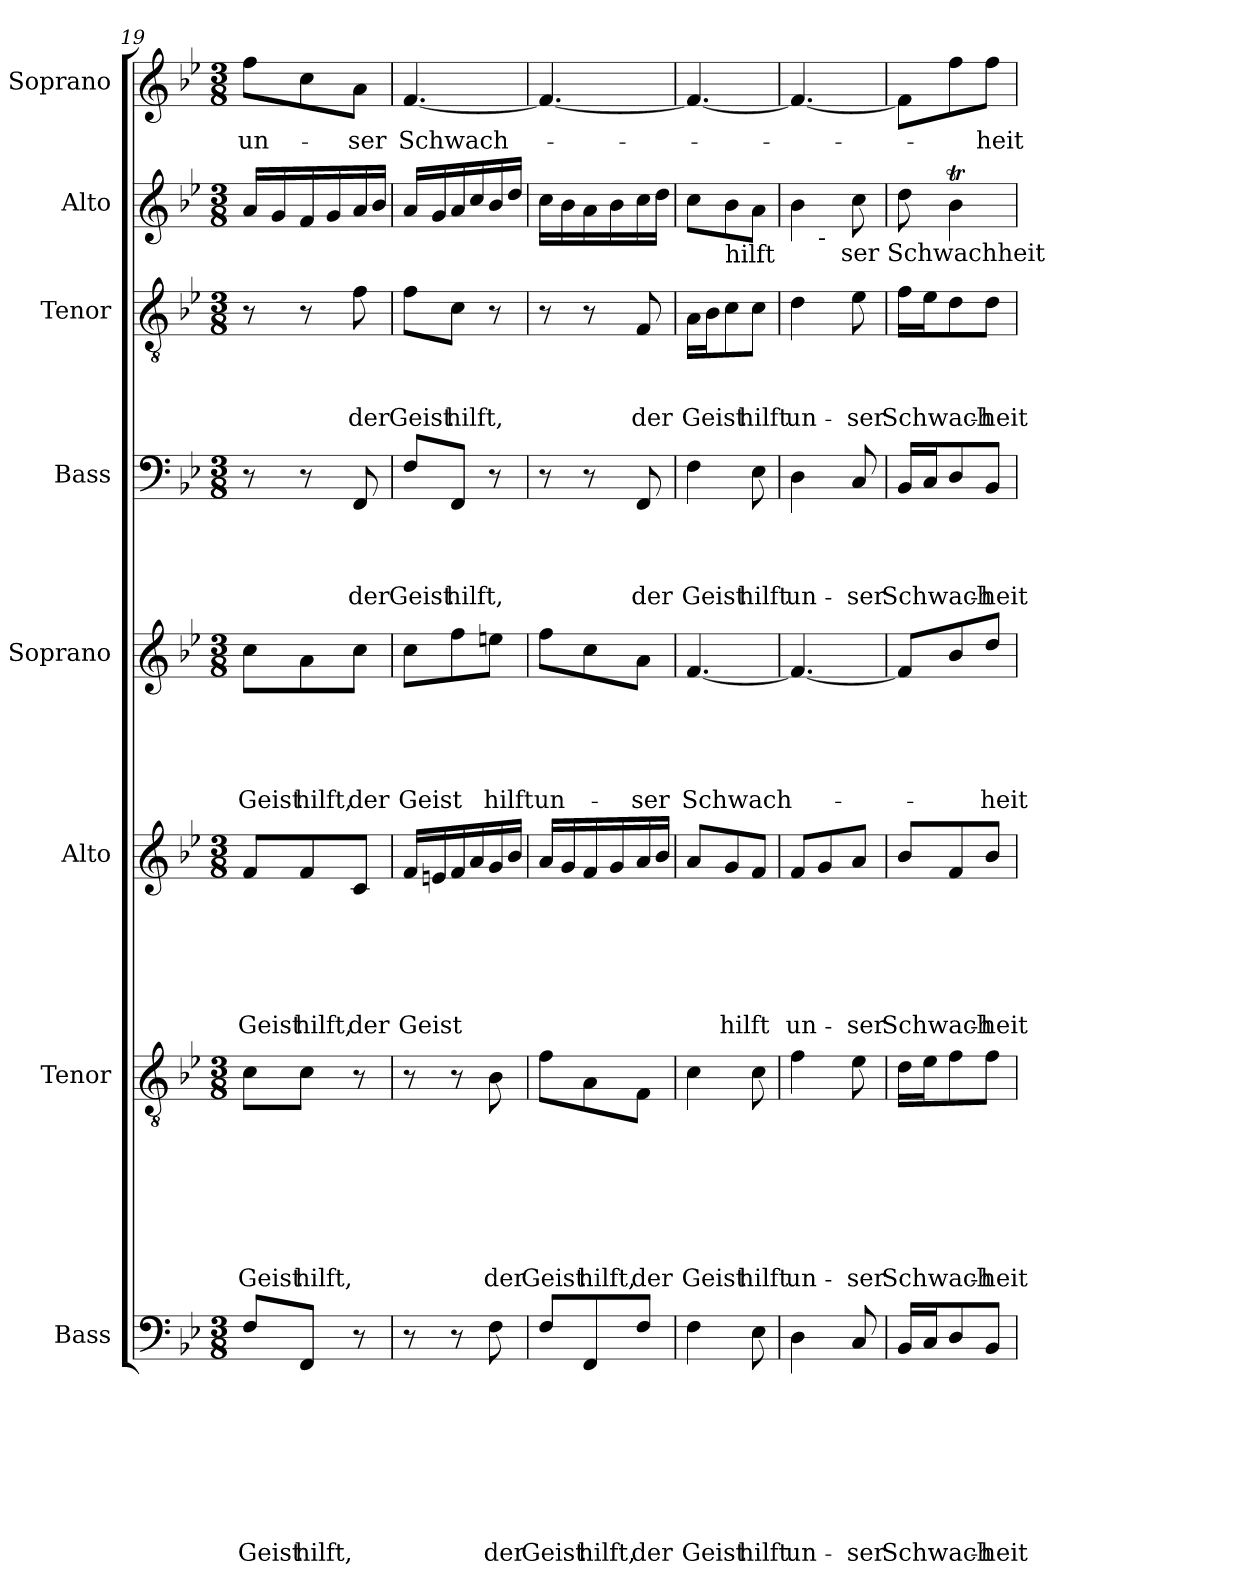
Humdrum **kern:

**kern	**text	**text	**text	**text	**text	**text	**text	**text	**kern	**text	**text	**text	**text	**text	**text	**text	**kern	**text	**text	**text	**text	**text	**text	**kern	**text	**text	**text	**text	**text	**kern	**text	**text	**text	**text	**kern	**text	**text	**text	**kern	**kern	**text
*part8	*part8	*part8	*part8	*part8	*part8	*part8	*part8	*part8	*part7	*part7	*part7	*part7	*part7	*part7	*part7	*part7	*part6	*part6	*part6	*part6	*part6	*part6	*part6	*part5	*part5	*part5	*part5	*part5	*part5	*part4	*part4	*part4	*part4	*part4	*part3	*part3	*part3	*part3	*part2	*part1	*part1
*staff8	*staff8	*staff8	*staff8	*staff8	*staff8	*staff8	*staff8	*staff8	*staff7	*staff7	*staff7	*staff7	*staff7	*staff7	*staff7	*staff7	*staff6	*staff6	*staff6	*staff6	*staff6	*staff6	*staff6	*staff5	*staff5	*staff5	*staff5	*staff5	*staff5	*staff4	*staff4	*staff4	*staff4	*staff4	*staff3	*staff3	*staff3	*staff3	*staff2	*staff1	*staff1
*I"Bass	*	*	*	*	*	*	*	*	*I"Tenor	*	*	*	*	*	*	*	*I"Alto	*	*	*	*	*	*	*I"Soprano	*	*	*	*	*	*I"Bass	*	*	*	*	*I"Tenor	*	*	*	*I"Alto	*I"Soprano	*
*clefF4	*	*	*	*	*	*	*	*	*clefGv2	*	*	*	*	*	*	*	*clefG2	*	*	*	*	*	*	*clefG2	*	*	*	*	*	*clefF4	*	*	*	*	*clefGv2	*	*	*	*clefG2	*clefG2	*
*k[b-e-]	*	*	*	*	*	*	*	*	*k[b-e-]	*	*	*	*	*	*	*	*k[b-e-]	*	*	*	*	*	*	*k[b-e-]	*	*	*	*	*	*k[b-e-]	*	*	*	*	*k[b-e-]	*	*	*	*k[b-e-]	*k[b-e-]	*
*B-:	*	*	*	*	*	*	*	*	*B-:	*	*	*	*	*	*	*	*B-:	*	*	*	*	*	*	*B-:	*	*	*	*	*	*B-:	*	*	*	*	*B-:	*	*	*	*B-:	*B-:	*
*M3/8	*	*	*	*	*	*	*	*	*M3/8	*	*	*	*	*	*	*	*M3/8	*	*	*	*	*	*	*M3/8	*	*	*	*	*	*M3/8	*	*	*	*	*M3/8	*	*	*	*M3/8	*M3/8	*
=19	=19	=19	=19	=19	=19	=19	=19	=19	=19	=19	=19	=19	=19	=19	=19	=19	=19	=19	=19	=19	=19	=19	=19	=19	=19	=19	=19	=19	=19	=19	=19	=19	=19	=19	=19	=19	=19	=19	=19	=19	=19
!	!	!	!	!	!	!	!	!LO:LY:b	!	!	!	!	!	!	!	!LO:LY:b	!	!	!	!	!	!	!LO:LY:b	!	!	!	!	!	!LO:LY:b	!	!	!	!	!	!	!	!	!	!	!	!LO:LY:b
8F/L	.	.	.	.	.	.	.	Geist	8c\L	.	.	.	.	.	.	Geist	8f/L	.	.	.	.	.	Geist	8cc\L	.	.	.	.	Geist	8r	.	.	.	.	8r	.	.	.	16a/LL	8ff\L	un-
.	.	.	.	.	.	.	.	.	.	.	.	.	.	.	.	.	.	.	.	.	.	.	.	.	.	.	.	.	.	.	.	.	.	.	.	.	.	.	16g/	.	.
!	!	!	!	!	!	!	!	!LO:LY:b	!	!	!	!	!	!	!	!LO:LY:b	!	!	!	!	!	!	!LO:LY:b	!	!	!	!	!	!LO:LY:b	!	!	!	!	!	!	!	!	!	!	!	!
8FF/J	.	.	.	.	.	.	.	hilft,	8c\J	.	.	.	.	.	.	hilft,	8f/	.	.	.	.	.	hilft,	8a\	.	.	.	.	hilft,	8r	.	.	.	.	8r	.	.	.	16f/	8cc\	.
.	.	.	.	.	.	.	.	.	.	.	.	.	.	.	.	.	.	.	.	.	.	.	.	.	.	.	.	.	.	.	.	.	.	.	.	.	.	.	16g/	.	.
!	!	!	!	!	!	!	!	!	!	!	!	!	!	!	!	!	!	!	!	!	!	!	!LO:LY:b	!	!	!	!	!	!LO:LY:b	!	!	!	!	!LO:LY:b	!	!	!	!LO:LY:b	!	!	!LO:LY:b
8r	.	.	.	.	.	.	.	.	8r	.	.	.	.	.	.	.	8c/J	.	.	.	.	.	der	8cc\J	.	.	.	.	der	8FF/	.	.	.	der	8f\	.	.	der	16a/	8a\J	-ser
.	.	.	.	.	.	.	.	.	.	.	.	.	.	.	.	.	.	.	.	.	.	.	.	.	.	.	.	.	.	.	.	.	.	.	.	.	.	.	16b-/JJ	.	.
=20	=20	=20	=20	=20	=20	=20	=20	=20	=20	=20	=20	=20	=20	=20	=20	=20	=20	=20	=20	=20	=20	=20	=20	=20	=20	=20	=20	=20	=20	=20	=20	=20	=20	=20	=20	=20	=20	=20	=20	=20	=20
!	!	!	!	!	!	!	!	!	!	!	!	!	!	!	!	!	!	!	!	!	!	!	!LO:LY:b	!	!	!	!	!	!LO:LY:b	!	!	!	!	!LO:LY:b	!	!	!	!LO:LY:b	!	!	!LO:LY:b
8r	.	.	.	.	.	.	.	.	8r	.	.	.	.	.	.	.	16f/LL	.	.	.	.	.	Geist	8cc\L	.	.	.	.	Geist	8F/L	.	.	.	Geist	8f\L	.	.	Geist	16a/LL	[<4.f/	Schwach-
.	.	.	.	.	.	.	.	.	.	.	.	.	.	.	.	.	16en/	.	.	.	.	.	.	.	.	.	.	.	.	.	.	.	.	.	.	.	.	.	16g/	.	.
!	!	!	!	!	!	!	!	!	!	!	!	!	!	!	!	!	!	!	!	!	!	!	!	!	!	!	!	!	!	!	!	!	!	!LO:LY:b	!	!	!	!LO:LY:b	!	!	!
8r	.	.	.	.	.	.	.	.	8r	.	.	.	.	.	.	.	16f/	.	.	.	.	.	.	8ff\	.	.	.	.	.	8FF/J	.	.	.	hilft,	8c\J	.	.	hilft,	16a/	.	.
.	.	.	.	.	.	.	.	.	.	.	.	.	.	.	.	.	16a/	.	.	.	.	.	.	.	.	.	.	.	.	.	.	.	.	.	.	.	.	.	16cc/	.	.
!	!	!	!	!	!	!	!	!LO:LY:b	!	!	!	!	!	!	!	!LO:LY:b	!	!	!	!	!	!	!	!	!	!	!	!	!LO:LY:b	!	!	!	!	!	!	!	!	!	!	!	!
8F\	.	.	.	.	.	.	.	der	8B-\	.	.	.	.	.	.	der	16g/	.	.	.	.	.	.	8een\J	.	.	.	.	hilft	8r	.	.	.	.	8r	.	.	.	16b-/	.	.
.	.	.	.	.	.	.	.	.	.	.	.	.	.	.	.	.	16b-/JJ	.	.	.	.	.	.	.	.	.	.	.	.	.	.	.	.	.	.	.	.	.	16dd/JJ	.	.
=21	=21	=21	=21	=21	=21	=21	=21	=21	=21	=21	=21	=21	=21	=21	=21	=21	=21	=21	=21	=21	=21	=21	=21	=21	=21	=21	=21	=21	=21	=21	=21	=21	=21	=21	=21	=21	=21	=21	=21	=21	=21
!	!	!	!	!	!	!	!	!LO:LY:b	!	!	!	!	!	!	!	!LO:LY:b	!	!	!	!	!	!	!	!	!	!	!	!	!LO:LY:b	!	!	!	!	!	!	!	!	!	!	!	!
8F/L	.	.	.	.	.	.	.	Geist	8f\L	.	.	.	.	.	.	Geist	16a/LL	.	.	.	.	.	.	8ff\L	.	.	.	.	un-	8r	.	.	.	.	8r	.	.	.	16cc\LL	4.f/_	.
.	.	.	.	.	.	.	.	.	.	.	.	.	.	.	.	.	16g/	.	.	.	.	.	.	.	.	.	.	.	.	.	.	.	.	.	.	.	.	.	16b-\	.	.
!	!	!	!	!	!	!	!	!LO:LY:b	!	!	!	!	!	!	!	!LO:LY:b	!	!	!	!	!	!	!	!	!	!	!	!	!	!	!	!	!	!	!	!	!	!	!	!	!
8FF/	.	.	.	.	.	.	.	hilft,	8A\	.	.	.	.	.	.	hilft,	16f/	.	.	.	.	.	.	8cc\	.	.	.	.	.	8r	.	.	.	.	8r	.	.	.	16a\	.	.
.	.	.	.	.	.	.	.	.	.	.	.	.	.	.	.	.	16g/	.	.	.	.	.	.	.	.	.	.	.	.	.	.	.	.	.	.	.	.	.	16b-\	.	.
!	!	!	!	!	!	!	!	!LO:LY:b	!	!	!	!	!	!	!	!LO:LY:b	!	!	!	!	!	!	!	!	!	!	!	!	!LO:LY:b	!	!	!	!	!LO:LY:b	!	!	!	!LO:LY:b	!	!	!
8F/J	.	.	.	.	.	.	.	der	8F\J	.	.	.	.	.	.	der	16a/	.	.	.	.	.	.	8a\J	.	.	.	.	-ser	8FF/	.	.	.	der	8F/	.	.	der	16cc\	.	.
.	.	.	.	.	.	.	.	.	.	.	.	.	.	.	.	.	16b-/JJ	.	.	.	.	.	.	.	.	.	.	.	.	.	.	.	.	.	.	.	.	.	16dd\JJ	.	.
=22	=22	=22	=22	=22	=22	=22	=22	=22	=22	=22	=22	=22	=22	=22	=22	=22	=22	=22	=22	=22	=22	=22	=22	=22	=22	=22	=22	=22	=22	=22	=22	=22	=22	=22	=22	=22	=22	=22	=22	=22	=22
!	!	!	!	!	!	!	!	!LO:LY:b	!	!	!	!	!	!	!	!LO:LY:b	!	!	!	!	!	!	!	!	!	!	!	!	!LO:LY:b	!	!	!	!	!LO:LY:b	!	!	!	!LO:LY:b	!	!	!
4F\	.	.	.	.	.	.	.	Geist	4c\	.	.	.	.	.	.	Geist	8a/L	.	.	.	.	.	.	[<4.f/	.	.	.	.	Schwach-	4F\	.	.	.	Geist	16A\LL	.	.	Geist	8cc\L	4.f/_	.
.	.	.	.	.	.	.	.	.	.	.	.	.	.	.	.	.	.	.	.	.	.	.	.	.	.	.	.	.	.	.	.	.	.	.	16B-\J	.	.	.	.	.	.
!	!	!	!	!	!	!	!	!	!	!	!	!	!	!	!	!	!	!	!	!	!	!	!	!	!	!	!	!	!	!	!	!	!	!	!	!	!	!	!LO:TX:b:t=hilft	!	!
!	!	!	!	!	!	!	!	!	!	!	!	!	!	!	!	!	!	!	!	!	!	!	!LO:LY:b	!	!	!	!	!	!	!	!	!	!	!	!	!	!	!	!	!	!
.	.	.	.	.	.	.	.	.	.	.	.	.	.	.	.	.	8g/	.	.	.	.	.	hilft	.	.	.	.	.	.	.	.	.	.	.	8c\	.	.	.	8b-\	.	.
!	!	!	!	!	!	!	!	!LO:LY:b	!	!	!	!	!	!	!	!LO:LY:b	!	!	!	!	!	!	!	!	!	!	!	!	!	!	!	!	!	!LO:LY:b	!	!	!	!LO:LY:b	!	!	!
8E-\	.	.	.	.	.	.	.	hilft	8c\	.	.	.	.	.	.	hilft	8f/J	.	.	.	.	.	.	.	.	.	.	.	.	8E-\	.	.	.	hilft	8c\J	.	.	hilft	8a\J	.	.
=23	=23	=23	=23	=23	=23	=23	=23	=23	=23	=23	=23	=23	=23	=23	=23	=23	=23	=23	=23	=23	=23	=23	=23	=23	=23	=23	=23	=23	=23	=23	=23	=23	=23	=23	=23	=23	=23	=23	=23	=23	=23
!	!	!	!	!	!	!	!	!	!	!	!	!	!	!	!	!	!	!	!	!	!	!	!	!	!	!	!	!	!	!	!	!	!	!	!	!	!	!	!LO:TX:b:t=un	!	!
!	!	!	!	!	!	!	!	!LO:LY:b	!	!	!	!	!	!	!	!LO:LY:b	!	!	!	!	!	!	!LO:LY:b	!	!	!	!	!	!	!	!	!	!	!LO:LY:b	!	!	!	!LO:LY:b	!	!	!
*	*	*	*	*	*	*	*	*	*	*	*	*	*	*	*	*	*	*	*	*	*	*	*	*	*	*	*	*	*	*	*	*	*	*	*	*	*	*	*^	*	*
*	*	*	*	*	*	*	*	*	*	*	*	*	*	*	*	*	*	*	*	*	*	*	*	*	*	*	*	*	*	*	*	*	*	*	*	*	*	*	*	*^	*	*
4D\	.	.	.	.	.	.	.	un-	4f\	.	.	.	.	.	.	un-	8f/L	.	.	.	.	.	un-	4.f/_	.	.	.	.	.	4D\	.	.	.	un-	4d\	.	.	un-	4b-\	8ryy	8..ryy	4.f/_	.
!	!	!	!	!	!	!	!	!	!	!	!	!	!	!	!	!	!	!	!	!	!	!	!	!	!	!	!	!	!	!	!	!	!	!	!	!	!	!	!	!LO:TX:b:t=-	!	!	!
.	.	.	.	.	.	.	.	.	.	.	.	.	.	.	.	.	8g/	.	.	.	.	.	.	.	.	.	.	.	.	.	.	.	.	.	.	.	.	.	.	4ryy	.	.	.
!	!	!	!	!	!	!	!	!	!	!	!	!	!	!	!	!	!	!	!	!	!	!	!	!	!	!	!	!	!	!	!	!	!	!	!	!	!	!	!	!	!LO:TX:b:t=ser Schwachheit	!	!
.	.	.	.	.	.	.	.	.	.	.	.	.	.	.	.	.	.	.	.	.	.	.	.	.	.	.	.	.	.	.	.	.	.	.	.	.	.	.	.	.	8ryy	.	.
!	!	!	!	!	!	!	!	!LO:LY:b	!	!	!	!	!	!	!	!LO:LY:b	!	!	!	!	!	!	!LO:LY:b	!	!	!	!	!	!	!	!	!	!	!LO:LY:b	!	!	!	!LO:LY:b	!	!	!	!	!
8C/	.	.	.	.	.	.	.	-ser	8e-\	.	.	.	.	.	.	-ser	8a/J	.	.	.	.	.	-ser	.	.	.	.	.	.	8C/	.	.	.	-ser	8e-\	.	.	-ser	8cc\	.	.	.	.
.	.	.	.	.	.	.	.	.	.	.	.	.	.	.	.	.	.	.	.	.	.	.	.	.	.	.	.	.	.	.	.	.	.	.	.	.	.	.	.	.	32ryy	.	.
=24	=24	=24	=24	=24	=24	=24	=24	=24	=24	=24	=24	=24	=24	=24	=24	=24	=24	=24	=24	=24	=24	=24	=24	=24	=24	=24	=24	=24	=24	=24	=24	=24	=24	=24	=24	=24	=24	=24	=24	=24	=24	=24	=24
!	!	!	!	!	!	!	!	!LO:LY:b	!	!	!	!	!	!	!	!LO:LY:b	!	!	!	!	!	!	!LO:LY:b	!	!	!	!	!	!	!	!	!	!	!LO:LY:b	!	!	!	!LO:LY:b	!	!	!	!	!
*	*	*	*	*	*	*	*	*	*	*	*	*	*	*	*	*	*	*	*	*	*	*	*	*	*	*	*	*	*	*	*	*	*	*	*	*	*	*	*v	*v	*v	*	*
16BB-/LL	.	.	.	.	.	.	.	Schwach-	16d\LL	.	.	.	.	.	.	Schwach-	8b-/L	.	.	.	.	.	Schwach-	8f/L]	.	.	.	.	.	16BB-/LL	.	.	.	Schwach-	16f\LL	.	.	Schwach-	8dd\	8f\L]	.
16C/J	.	.	.	.	.	.	.	.	16e-\J	.	.	.	.	.	.	.	.	.	.	.	.	.	.	.	.	.	.	.	.	16C/J	.	.	.	.	16e-\J	.	.	.	.	.	.
8D/	.	.	.	.	.	.	.	.	8f\	.	.	.	.	.	.	.	8f/	.	.	.	.	.	.	8b-/	.	.	.	.	.	8D/	.	.	.	.	8d\	.	.	.	4b-T\	8ff\	.
!	!	!	!	!	!	!	!	!LO:LY:b	!	!	!	!	!	!	!	!LO:LY:b	!	!	!	!	!	!	!LO:LY:b	!	!	!	!	!	!LO:LY:b	!	!	!	!	!LO:LY:b	!	!	!	!LO:LY:b	!	!	!LO:LY:b
8BB-/J	.	.	.	.	.	.	.	-heit	8f\J	.	.	.	.	.	.	-heit	8b-/J	.	.	.	.	.	-heit	8dd/J	.	.	.	.	-heit	8BB-/J	.	.	.	-heit	8d\J	.	.	-heit	.	8ff\J	-heit
=	=	=	=	=	=	=	=	=	=	=	=	=	=	=	=	=	=	=	=	=	=	=	=	=	=	=	=	=	=	=	=	=	=	=	=	=	=	=	=	=	=
*-	*-	*-	*-	*-	*-	*-	*-	*-	*-	*-	*-	*-	*-	*-	*-	*-	*-	*-	*-	*-	*-	*-	*-	*-	*-	*-	*-	*-	*-	*-	*-	*-	*-	*-	*-	*-	*-	*-	*-	*-	*-
